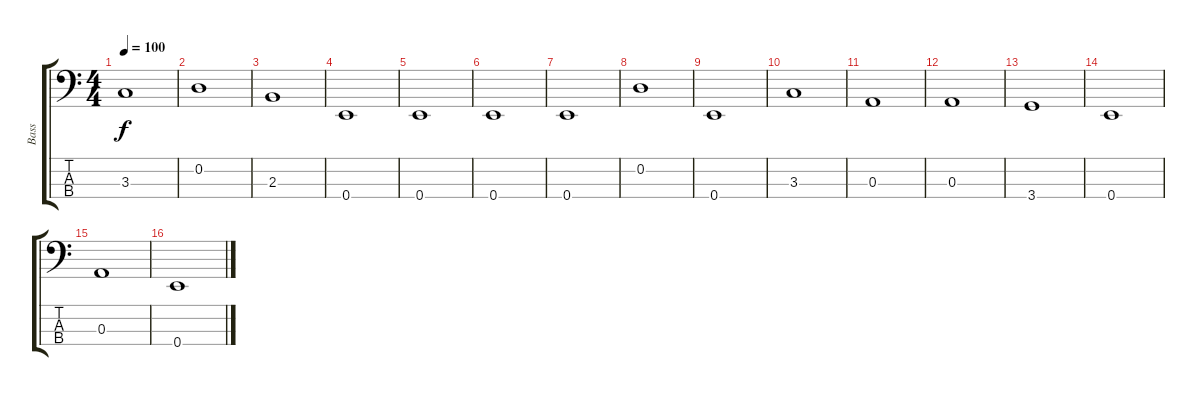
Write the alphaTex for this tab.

\track ("Bass" "Bass") {instrument acousticbass}
\staff {score tabs}
\tuning (G2 D2 A1 E1) {hide}
\ts (4 4)
\tempo 100
\clef f4
\ks c
3.3.1{dy f} |
0.2.1 |
2.3.1 |
0.4.1 |
0.4.1 |
0.4.1 |
0.4.1 |
0.2.1 |
0.4.1 |
3.3.1 |
0.3.1 |
0.3.1 |
3.4.1 |
0.4.1 |
0.3.1 |
0.4.1
